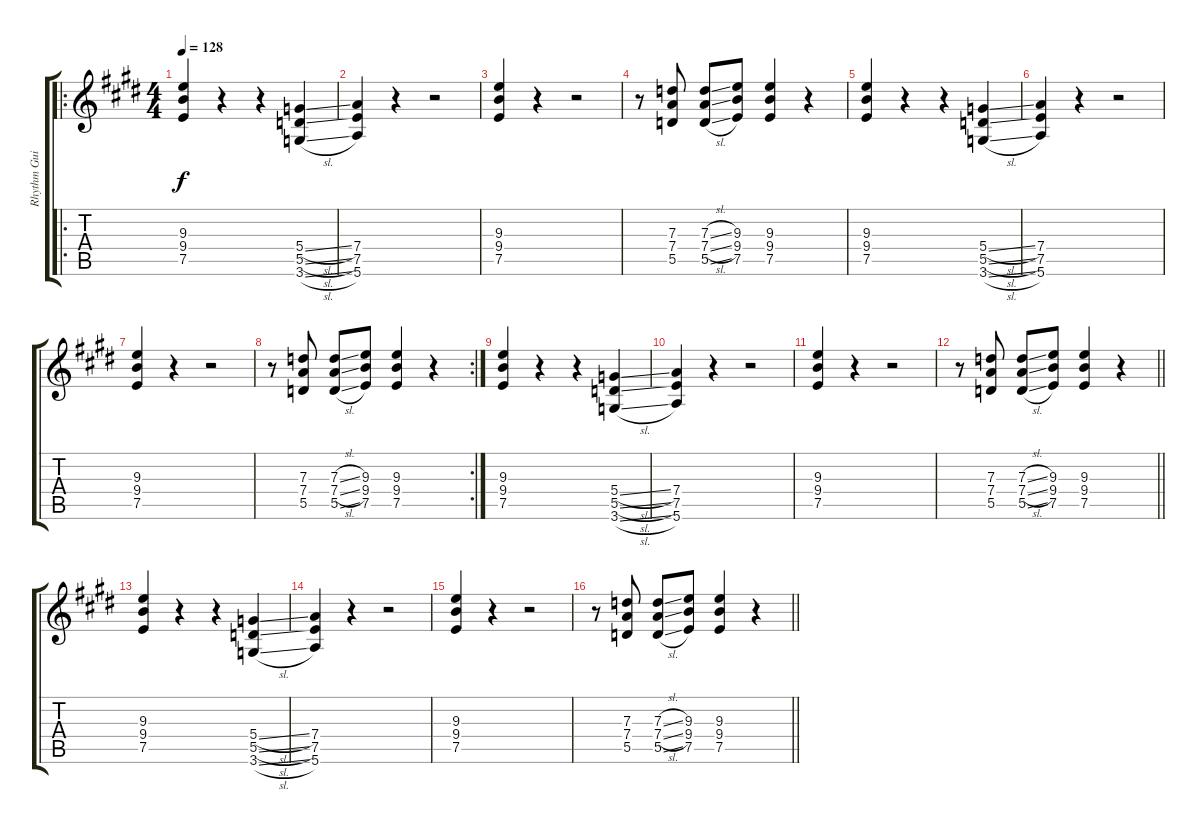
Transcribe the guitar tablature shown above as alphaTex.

\track ("Rhythm Guitar" "Rhythm Gui") {instrument overdrivenguitar}
\staff {score tabs}
\tuning (E4 B3 G3 D3 A2 E2) {hide}
\ro
\ts (4 4)
\tempo 128
\clef g2
\ks c#minor
(9.3 9.4 7.5).4{dy f} r.4 r.4 (5.4{sl} 5.5{sl} 3.6{sl}).4 |
\ks e
(7.4 7.5 5.6).4 r.4 r.2 |
\ks c#minor
(9.3 9.4 7.5).4 r.4 r.2 |
r.8 (7.3 7.4 5.5).8 (7.3{sl} 7.4{sl} 5.5{sl}).8 (9.3 9.4 7.5).8 (9.3 9.4 7.5).4 r.4 |
\ks e
(9.3 9.4 7.5).4 r.4 r.4 (5.4{sl} 5.5{sl} 3.6{sl}).4 |
\ks c#minor
(7.4 7.5 5.6).4 r.4 r.2 |
(9.3 9.4 7.5).4 r.4 r.2 |
\rc 2
r.8 (7.3 7.4 5.5).8 (7.3{sl} 7.4{sl} 5.5{sl}).8 (9.3 9.4 7.5).8 (9.3 9.4 7.5).4 r.4 |
\ks e
(9.3 9.4 7.5).4 r.4 r.4 (5.4{sl} 5.5{sl} 3.6{sl}).4 |
\ks c#minor
(7.4 7.5 5.6).4 r.4 r.2 |
(9.3 9.4 7.5).4 r.4 r.2 |
\barLineRight lightlight
r.8 (7.3 7.4 5.5).8 (7.3{sl} 7.4{sl} 5.5{sl}).8 (9.3 9.4 7.5).8 (9.3 9.4 7.5).4 r.4 |
\ks e
(9.3 9.4 7.5).4 r.4 r.4 (5.4{sl} 5.5{sl} 3.6{sl}).4 |
\ks c#minor
(7.4 7.5 5.6).4 r.4 r.2 |
(9.3 9.4 7.5).4 r.4 r.2 |
\barLineRight lightlight
r.8 (7.3 7.4 5.5).8 (7.3{sl} 7.4{sl} 5.5{sl}).8 (9.3 9.4 7.5).8 (9.3 9.4 7.5).4 r.4
